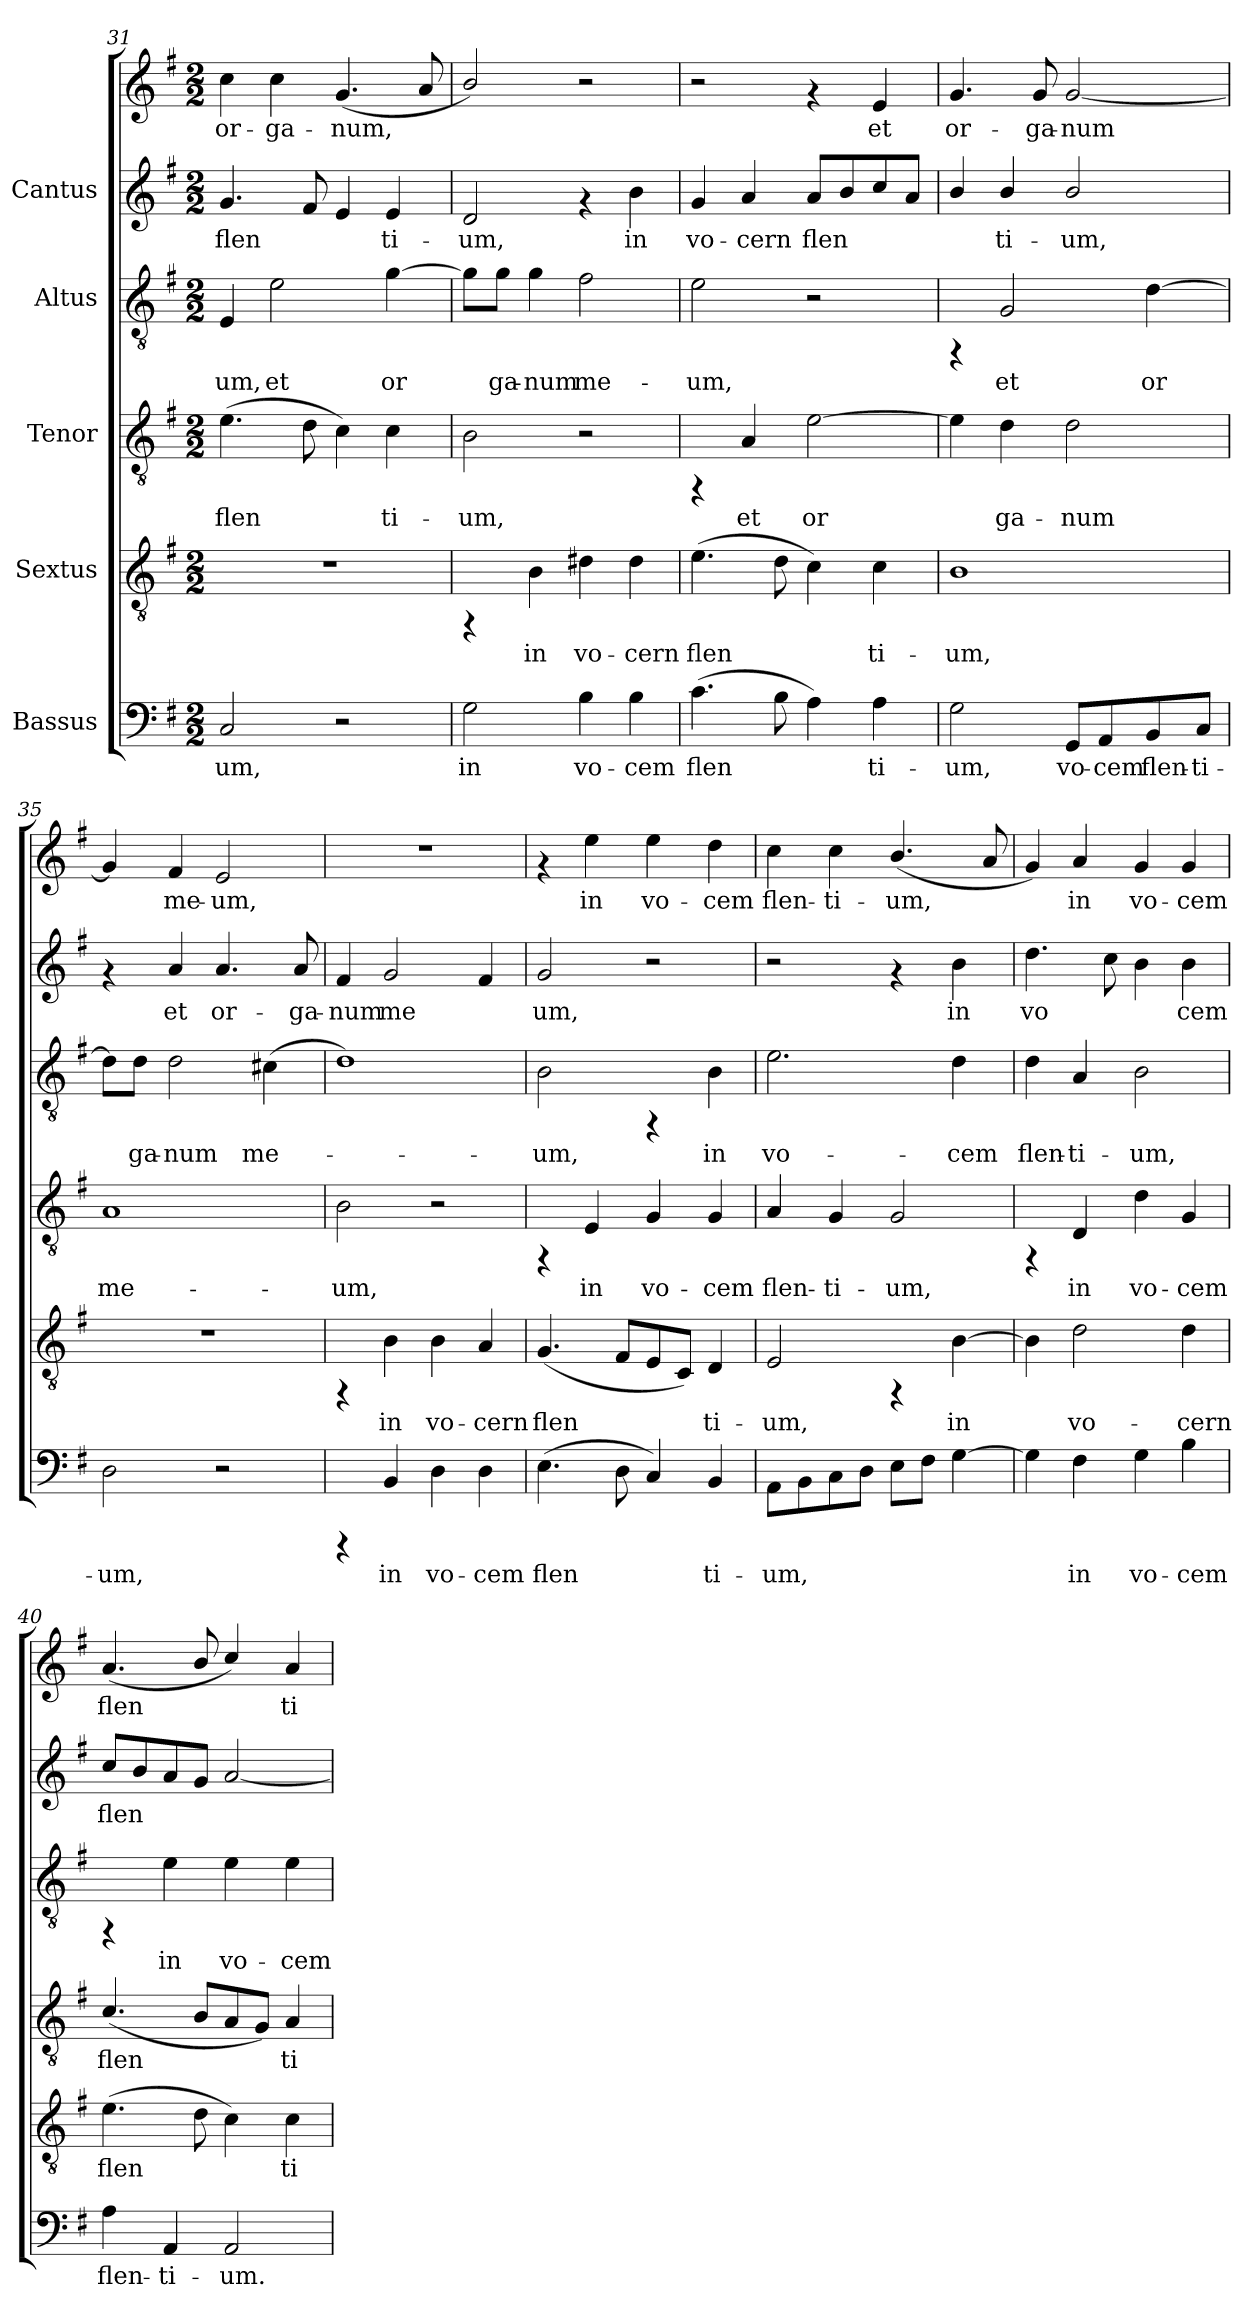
**kern	**text	**kern	**text	**kern	**text	**kern	**text	**kern	**text	**kern	**text
*part5	*part5	*part4	*part4	*part3	*part3	*part2	*part2	*part1	*part1	*part1	*part1
*staff6	*staff6	*staff5	*staff5	*staff4	*staff4	*staff3	*staff3	*staff2	*staff2	*staff1	*staff1
*I"Bassus	*	*I"Sextus	*	*I"Tenor	*	*I"Altus	*	*I"Cantus	*	*	*
*clefF4	*	*clefGv2	*	*clefGv2	*	*clefGv2	*	*clefG2	*	*clefG2	*
*k[f#]	*	*k[f#]	*	*k[f#]	*	*k[f#]	*	*k[f#]	*	*k[f#]	*
*G:	*	*G:	*	*G:	*	*G:	*	*G:	*	*G:	*
*M2/2	*	*M2/2	*	*M2/2	*	*M2/2	*	*M2/2	*	*M2/2	*
=31	=31	=31	=31	=31	=31	=31	=31	=31	=31	=31	=31
!	!LO:LY:b:cj	!	!	!	!LO:LY:b:cj	!	!LO:LY:b:cj	!	!LO:LY:b:cj	!	!LO:LY:b:cj
2C/	-um,	1r	.	(>4.e\	flen-	4E/	-um,	4.g/	flen-	4cc\	or-
!	!	!	!	!	!	!	!LO:LY:b:cj	!	!	!	!LO:LY:b:cj
.	.	.	.	.	.	2e\	et	.	.	4cc\	-ga-
!	!	!	!	!	!LO:LY:b:cj	!	!	!	!LO:LY:b:cj	!	!
.	.	.	.	8d\	-	.	.	8f#/	-	.	.
!	!	!	!	!	!LO:LY:b:cj	!	!	!	!LO:LY:b:cj	!	!LO:LY:b:cj
2r	.	.	.	4c\)	.	.	.	4e/	.	(<4.g/	-num,
!	!	!	!	!	!LO:LY:b:cj	!	!LO:LY:b:cj	!	!LO:LY:b:cj	!	!
.	.	.	.	4c\	ti-	[>4g\	or-	4e/	ti-	.	.
!	!	!	!	!	!	!	!	!	!	!	!LO:LY:b:cj
.	.	.	.	.	.	.	.	.	.	8a/	.
=32	=32	=32	=32	=32	=32	=32	=32	=32	=32	=32	=32
!	!LO:LY:b:cj	!	!	!	!LO:LY:b:cj	!	!LO:LY:b:cj	!	!LO:LY:b:cj	!	!
2G\	in	4rFF	.	2B\	-um,	8g\L]	-	2d/	-um,	2b/)	.
!	!	!	!	!	!	!	!LO:LY:b:cj	!	!	!	!
.	.	.	.	.	.	8g\J	ga-	.	.	.	.
!	!	!	!LO:LY:b:cj	!	!	!	!LO:LY:b:cj	!	!	!	!
.	.	4B\	in	.	.	4g\	-num	.	.	.	.
!	!LO:LY:b:cj	!	!LO:LY:b:cj	!	!	!	!LO:LY:b:cj	!	!	!	!
4B\	vo-	4d#X\	vo-	2r	.	2f#\	me-	4rf	.	2r	.
!	!LO:LY:b:cj	!	!LO:LY:b:cj	!	!	!	!	!	!LO:LY:b:cj	!	!
4B\	-cem	4d#\	-cern	.	.	.	.	4b\	in	.	.
=33	=33	=33	=33	=33	=33	=33	=33	=33	=33	=33	=33
!	!LO:LY:b:cj	!	!LO:LY:b:cj	!	!	!	!LO:LY:b:cj	!	!LO:LY:b:cj	!	!
(>4.c\	flen-	(>4.e\	flen-	4rFF	.	2e\	-um,	4g/	vo-	2r	.
!	!	!	!	!	!LO:LY:b:cj	!	!	!	!LO:LY:b:cj	!	!
.	.	.	.	4A/	et	.	.	4a/	-cern	.	.
!	!LO:LY:b:cj	!	!LO:LY:b:cj	!	!	!	!	!	!	!	!
8B\	-	8d\	-	.	.	.	.	.	.	.	.
!	!LO:LY:b:cj	!	!LO:LY:b:cj	!	!LO:LY:b:cj	!	!	!	!LO:LY:b:cj	!	!
4A\)	.	4c\)	.	[>2e\	or-	2r	.	8a/L	flen-	4rf	.
!	!	!	!	!	!	!	!	!	!LO:LY:b:cj	!	!
.	.	.	.	.	.	.	.	8b/	--	.	.
!	!LO:LY:b:cj	!	!LO:LY:b:cj	!	!	!	!	!	!LO:LY:b:cj	!	!LO:LY:b:cj
4A\	ti-	4c\	ti-	.	.	.	.	8cc/	--	4e/	et
!	!	!	!	!	!	!	!	!	!LO:LY:b:cj	!	!
.	.	.	.	.	.	.	.	8a/J	--	.	.
!!LO:LB:g=z
=34	=34	=34	=34	=34	=34	=34	=34	=34	=34	=34	=34
!	!LO:LY:b:cj	!	!LO:LY:b:cj	!	!LO:LY:b:cj	!	!	!	!LO:LY:b:cj	!	!LO:LY:b:cj
2G\	-um,	1B	-um,	4e\]	-	4rFF	.	4b/	.	4.g/	-or-
!	!	!	!	!	!LO:LY:b:cj	!	!LO:LY:b:cj	!	!LO:LY:b:cj	!	!
.	.	.	.	4d\	ga-	2G/	et	4b/	ti-	.	.
!	!	!	!	!	!	!	!	!	!	!	!LO:LY:b:cj
.	.	.	.	.	.	.	.	.	.	8g/	-ga-
!	!LO:LY:b:cj	!	!	!	!LO:LY:b:cj	!	!	!	!LO:LY:b:cj	!	!LO:LY:b:cj
8GG/L	vo-	.	.	2d\	-num	.	.	2b/	-um,	[<2g/	-num
!	!LO:LY:b:cj	!	!	!	!	!	!	!	!	!	!
8AA/	-cem	.	.	.	.	.	.	.	.	.	.
!	!LO:LY:b:cj	!	!	!	!	!	!LO:LY:b:cj	!	!	!	!
8BB/	flen-	.	.	.	.	[>4d\	or-	.	.	.	.
!	!LO:LY:b:cj	!	!	!	!	!	!	!	!	!	!
8C/J	-ti-	.	.	.	.	.	.	.	.	.	.
=35	=35	=35	=35	=35	=35	=35	=35	=35	=35	=35	=35
!	!LO:LY:b:cj	!	!	!	!LO:LY:b:cj	!	!LO:LY:b:cj	!	!	!	!LO:LY:b:cj
2D\	-um,	1r	.	1A	me-	8d\L]	-	4rf	.	4g/]	.
!	!	!	!	!	!	!	!LO:LY:b:cj	!	!	!	!
.	.	.	.	.	.	8d\J	ga-	.	.	.	.
!	!	!	!	!	!	!	!LO:LY:b:cj	!	!LO:LY:b:cj	!	!LO:LY:b:cj
.	.	.	.	.	.	2d\	-num	4a/	et	4f#/	me-
!	!	!	!	!	!	!	!	!	!LO:LY:b:cj	!	!LO:LY:b:cj
2r	.	.	.	.	.	.	.	4.a/	or-	2e/	-um,
!	!	!	!	!	!	!	!LO:LY:b:cj	!	!	!	!
.	.	.	.	.	.	(>4c#X\	me-	.	.	.	.
!	!	!	!	!	!	!	!	!	!LO:LY:b:cj	!	!
.	.	.	.	.	.	.	.	8a/	-ga-	.	.
=36	=36	=36	=36	=36	=36	=36	=36	=36	=36	=36	=36
!	!	!	!	!	!LO:LY:b:cj	!	!	!	!LO:LY:b:cj	!	!
4rCCC	.	4rFF	.	2B\	-um,	1d)	.	4f#/	-num	1r	.
!	!LO:LY:b:cj	!	!LO:LY:b:cj	!	!	!	!	!	!LO:LY:b:cj	!	!
4BB/	in	4B\	in	.	.	.	.	2g/	me-	.	.
!	!LO:LY:b:cj	!	!LO:LY:b:cj	!	!	!	!	!	!	!	!
4D\	vo-	4B\	vo-	2r	.	.	.	.	.	.	.
!	!LO:LY:b:cj	!	!LO:LY:b:cj	!	!	!	!	!	!LO:LY:b:cj	!	!
4D\	-cem	4A/	-cern	.	.	.	.	4f#/	--	.	.
=37	=37	=37	=37	=37	=37	=37	=37	=37	=37	=37	=37
!	!LO:LY:b:cj	!	!LO:LY:b:cj	!	!	!	!LO:LY:b:cj	!	!LO:LY:b:cj	!	!
(>4.E\	flen-	(<4.G/	flen-	4rFF	.	2B\	-um,	2g/	um,	4rf	.
!	!	!	!	!	!LO:LY:b:cj	!	!	!	!	!	!LO:LY:b:cj
.	.	.	.	4E/	in	.	.	.	.	4ee\	-in
!	!LO:LY:b:cj	!	!LO:LY:b:cj	!	!	!	!	!	!	!	!
8D\	-	8F#/L	-	.	.	.	.	.	.	.	.
!	!LO:LY:b:cj	!	!LO:LY:b:cj	!	!LO:LY:b:cj	!	!	!	!	!	!LO:LY:b:cj
4C/)	.	8E/	.	4G/	vo-	4rFF	.	2r	.	4ee\	vo-
!	!	!	!LO:LY:b:cj	!	!	!	!	!	!	!	!
.	.	8C/J)	.	.	.	.	.	.	.	.	.
!	!LO:LY:b:cj	!	!LO:LY:b:cj	!	!LO:LY:b:cj	!	!LO:LY:b:cj	!	!	!	!LO:LY:b:cj
4BB/	ti-	4D/	ti-	4G/	-cem	4B\	in	.	.	4dd\	-cem
!!LO:PB:g=z
=38	=38	=38	=38	=38	=38	=38	=38	=38	=38	=38	=38
!	!LO:LY:b:cj	!	!LO:LY:b:cj	!	!LO:LY:b:cj	!	!LO:LY:b:cj	!	!	!	!LO:LY:b:cj
8AA\L	-um,	2E/	-um,	4A/	flen-	2.e\	vo-	2r	.	4cc\	flen-
!	!LO:LY:b:cj	!	!	!	!	!	!	!	!	!	!
8BB\	.	.	.	.	.	.	.	.	.	.	.
!	!LO:LY:b:cj	!	!	!	!LO:LY:b:cj	!	!	!	!	!	!LO:LY:b:cj
8C\	.	.	.	4G/	-ti-	.	.	.	.	4cc\	-ti-
!	!LO:LY:b:cj	!	!	!	!	!	!	!	!	!	!
8D\J	.	.	.	.	.	.	.	.	.	.	.
!	!LO:LY:b:cj	!	!	!	!LO:LY:b:cj	!	!	!	!	!	!LO:LY:b:cj
8E\L	.	4rFF	.	2G/	-um,	.	.	4rf	.	(<4.b/	-um,
!	!LO:LY:b:cj	!	!	!	!	!	!	!	!	!	!
8F#\J	.	.	.	.	.	.	.	.	.	.	.
!	!LO:LY:b:cj	!	!LO:LY:b:cj	!	!	!	!LO:LY:b:cj	!	!LO:LY:b:cj	!	!
[>4G\	.	[>4B\	in	.	.	4d\	-cem	4b\	in	.	.
!	!	!	!	!	!	!	!	!	!	!	!LO:LY:b:cj
.	.	.	.	.	.	.	.	.	.	8a/	.
=39	=39	=39	=39	=39	=39	=39	=39	=39	=39	=39	=39
!	!LO:LY:b:cj	!	!LO:LY:b:cj	!	!	!	!LO:LY:b:cj	!	!LO:LY:b:cj	!	!LO:LY:b:cj
4G\]	.	4B\]	.	4rFF	.	4d\	flen-	4.dd\	vo-	4g/)	.
!	!LO:LY:b:cj	!	!LO:LY:b:cj	!	!LO:LY:b:cj	!	!LO:LY:b:cj	!	!	!	!LO:LY:b:cj
4F#\	in	2d\	vo-	4D/	in	4A/	-ti-	.	.	4a/	in
!	!	!	!	!	!	!	!	!	!LO:LY:b:cj	!	!
.	.	.	.	.	.	.	.	8cc\	-	.	.
!	!LO:LY:b:cj	!	!	!	!LO:LY:b:cj	!	!LO:LY:b:cj	!	!LO:LY:b:cj	!	!LO:LY:b:cj
4G\	vo-	.	.	4d\	vo-	2B\	-um,	4b\	.	4g/	vo-
!	!LO:LY:b:cj	!	!LO:LY:b:cj	!	!LO:LY:b:cj	!	!	!	!LO:LY:b:cj	!	!LO:LY:b:cj
4B\	-cem	4d\	-cern	4G/	-cem	.	.	4b\	cem	4g/	-cem
=40	=40	=40	=40	=40	=40	=40	=40	=40	=40	=40	=40
!	!LO:LY:b:cj	!	!LO:LY:b:cj	!	!LO:LY:b:cj	!	!	!	!LO:LY:b:cj	!	!LO:LY:b:cj
4A\	flen-	(>4.e\	flen-	(<4.c/	flen-	4rFF	.	8cc/L	-flen-	(<4.a/	flen-
!	!	!	!	!	!	!	!	!	!LO:LY:b:cj	!	!
.	.	.	.	.	.	.	.	8b/	--	.	.
!	!LO:LY:b:cj	!	!	!	!	!	!LO:LY:b:cj	!	!LO:LY:b:cj	!	!
4AA/	-ti-	.	.	.	.	4e\	in	8a/	--	.	.
!	!	!	!LO:LY:b:cj	!	!LO:LY:b:cj	!	!	!	!LO:LY:b:cj	!	!LO:LY:b:cj
.	.	8d\	-	8B/L	-	.	.	8g/J	--	8b/	-
!	!LO:LY:b:cj	!	!LO:LY:b:cj	!	!LO:LY:b:cj	!	!LO:LY:b:cj	!	!LO:LY:b:cj	!	!LO:LY:b:cj
2AA/	-um.	4c\)	.	8A/	.	4e\	vo-	[<2a/	--	4cc/)	.
!	!	!	!	!	!LO:LY:b:cj	!	!	!	!	!	!
.	.	.	.	8G/J)	.	.	.	.	.	.	.
!	!	!	!LO:LY:b:cj	!	!LO:LY:b:cj	!	!LO:LY:b:cj	!	!	!	!LO:LY:b:cj
.	.	4c\	ti-	4A/	ti-	4e\	-cem	.	.	4a/	ti-
=	=	=	=	=	=	=	=	=	=	=	=
*-	*-	*-	*-	*-	*-	*-	*-	*-	*-	*-	*-
